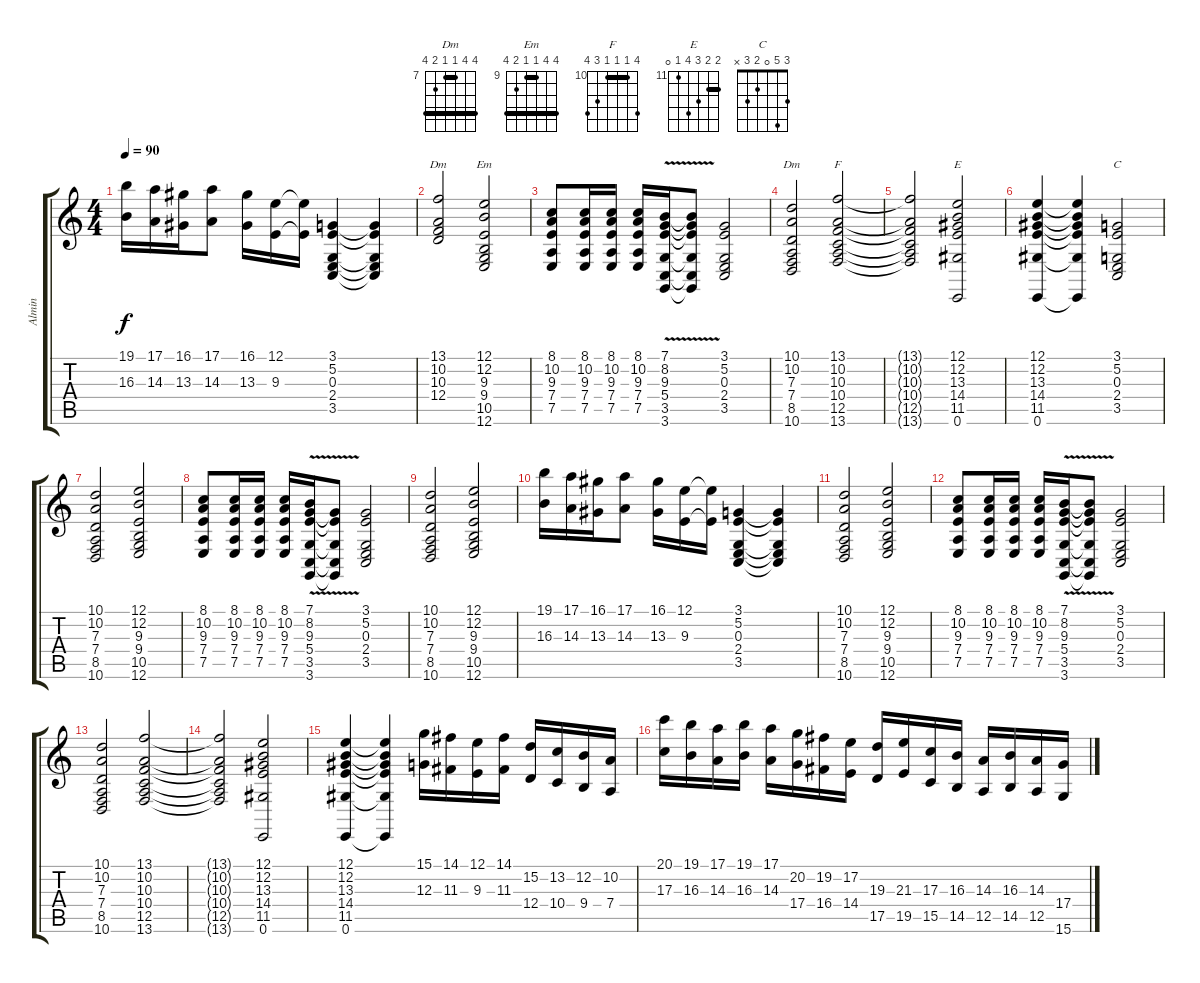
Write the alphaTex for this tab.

\track ("Almin" "Almin") {instrument stringensemble1}
\staff {score tabs}
\tuning (E4 B3 G3 D3 A2 E2) {hide}
\chord ("Dm" 13 10 10 12 x x) {firstfret 10 barre 10}
\chord ("Em" 12 12 9 9 10 12) {firstfret 9 barre (9 12)}
\chord ("Dm" 10 10 7 7 8 10) {firstfret 7 barre (7 10)}
\chord ("F" 13 10 10 10 12 13) {firstfret 10 barre 10}
\chord ("E" 12 12 13 14 11 0) {firstfret 11 barre 12}
\chord ("C" 3 5 0 2 3 x)
\ts (4 4)
\tempo 90
\clef g2
\ks c
(19.1 16.3).16{dy f} (17.1 14.3).16 (16.1 13.3).16 (17.1 14.3).8 (16.1 13.3).16 (12.1 9.3).16 (12.1{t} 9.3{t}).16 (3.1 5.2 0.3 2.4 3.5).4 (3.1{t} 5.2{t} 0.3{t} 2.4{t} 3.5{t}).4 |
(13.1 10.2 10.3 12.4).2{ch "Dm"} (12.1 12.2 9.3 9.4 10.5 12.6).2{ch "Em"} |
(8.1 10.2 9.3 7.4 7.5).8 (8.1 10.2 9.3 7.4 7.5).16 (8.1 10.2 9.3 7.4 7.5).16 (8.1 10.2 9.3 7.4 7.5).16 (7.1 8.2 9.3 5.4 3.5 3.6{v}).16 (7.1{t} 8.2{t} 9.3{t} 5.4{t} 3.5{t} 3.6{t}).8 (3.1 5.2 0.3 2.4 3.5).2 |
(10.1 10.2 7.3 7.4 8.5 10.6).2{ch "Dm"} (13.1 10.2 10.3 10.4 12.5 13.6).2{ch "F"} |
(13.1{t} 10.2{t} 10.3{t} 10.4{t} 12.5{t} 13.6{t}).2 (12.1 12.2 13.3 14.4 11.5 0.6).2{ch "E"} |
(12.1 12.2 13.3 14.4 11.5 0.6).4{volume 13} (12.1{t} 12.2{t} 13.3{t} 14.4{t} 11.5{t} 0.6{t}).4 (3.1 5.2 0.3 2.4 3.5).2{ch "C"} |
(10.1 10.2 7.3 7.4 8.5 10.6).2 (12.1 12.2 9.3 9.4 10.5 12.6).2 |
(8.1 10.2 9.3 7.4 7.5).8 (8.1 10.2 9.3 7.4 7.5).16 (8.1 10.2 9.3 7.4 7.5).16 (8.1 10.2 9.3 7.4 7.5).16 (7.1 8.2 9.3 5.4 3.5 3.6{v}).16 (8.2{t} 9.3{t} 5.4{t} 3.5{t} 3.6{t}).8 (3.1 5.2 0.3 2.4 3.5).2 |
(10.1 10.2 7.3 7.4 8.5 10.6).2 (12.1 12.2 9.3 9.4 10.5 12.6).2 |
(19.1 16.3).16 (17.1 14.3).16 (16.1 13.3).16 (17.1 14.3).8 (16.1 13.3).16 (12.1 9.3).16 (12.1{t} 9.3{t}).16 (3.1 5.2 0.3 2.4 3.5).4 (3.1{t} 5.2{t} 0.3{t} 2.4{t} 3.5{t}).4 |
(10.1 10.2 7.3 7.4 8.5 10.6).2 (12.1 12.2 9.3 9.4 10.5 12.6).2 |
(8.1 10.2 9.3 7.4 7.5).8 (8.1 10.2 9.3 7.4 7.5).16 (8.1 10.2 9.3 7.4 7.5).16 (8.1 10.2 9.3 7.4 7.5).16 (7.1 8.2 9.3 5.4 3.5 3.6{v}).16 (7.1{t} 8.2{t} 9.3{t} 5.4{t} 3.5{t} 3.6{t}).8 (3.1 5.2 0.3 2.4 3.5).2 |
(10.1 10.2 7.3 7.4 8.5 10.6).2 (13.1 10.2 10.3 10.4 12.5 13.6).2 |
(13.1{t} 10.2{t} 10.3{t} 10.4{t} 12.5{t} 13.6{t}).2 (12.1 12.2 13.3 14.4 11.5 0.6).2 |
(12.1 12.2 13.3 14.4 11.5 0.6).4{volume 11} (12.1{t} 12.2{t} 13.3{t} 14.4{t} 11.5{t} 0.6{t}).4 (15.1 12.3).16 (14.1 11.3).16 (12.1 9.3).16 (14.1 11.3).16 (15.2 12.4).16 (13.2 10.4).16 (12.2 9.4).16 (10.2 7.4).16 |
(20.1 17.3).16 (19.1 16.3).16 (17.1 14.3).16 (19.1 16.3).16 (17.1 14.3).16 (20.2 17.4).16 (19.2 16.4).16 (17.2 14.4).16 (19.3 17.5).16 (21.3 19.5).16 (17.3 15.5).16 (16.3 14.5).16 (14.3 12.5).16 (16.3 14.5).16 (14.3 12.5).16 (17.4 15.6).16
